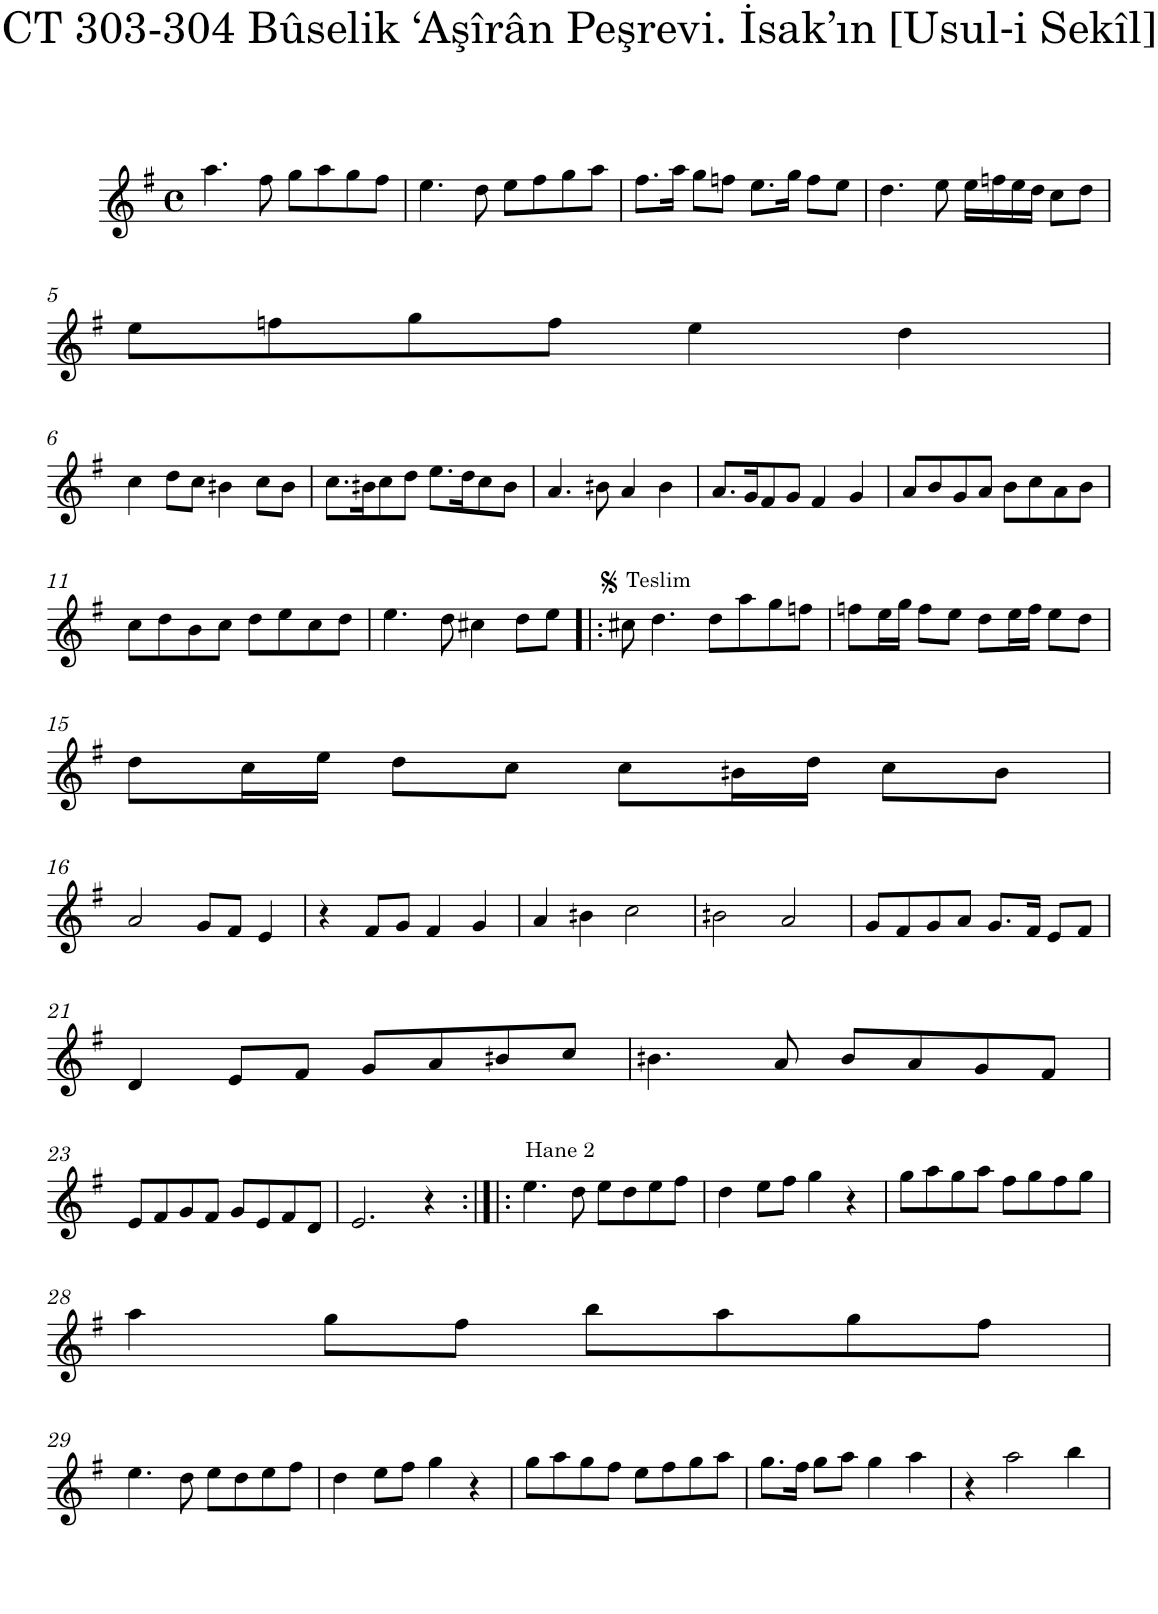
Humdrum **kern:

**kern
*part1
*staff1
*I"Piano
*I'Pno.
*clefG2
*k[f#]
*M4/4
*met(c)
=1
4.aa\
8ff#\
8gg\L
8aa\
8gg\
8ff#\J
=2
4.ee\
8dd\
8ee\L
8ff#\
8gg\
8aa\J
=3
8.ff#\L
16aa\Jk
8gg\L
8ffn\J
8.ee\L
16gg\Jk
8ff\L
8ee\J
=4
4.dd\
8ee\
16ee\LL
16ffn\
16ee\
16dd\JJ
8cc\L
8dd\J
!!LO:LB:g=z
=5
8ee\L
8ffn\
8gg\
8ff\J
4ee\
4dd\
!!LO:LB:g=z
=6
4cc\
8dd\L
8cc\J
4bn\
8cc\L
8b\J
=7
8.cc\L
16bn\K
8cc\
8dd\J
8.ee\L
16dd\K
8cc\
8b\J
=8
4.a/
8bn\
4a/
4b\
=9
8.a/L
16g/K
8f#/
8g/J
4f#/
4g/
=10
8a/L
8b/
8g/
8a/J
8b\L
8cc\
8a\
8b\J
!!LO:LB:g=z
=11
8cc\L
8dd\
8b\
8cc\J
8dd\L
8ee\
8cc\
8dd\J
=12
4.ee\
8dd\
4cc#X\
8dd\L
8ee\J
=13!|:
!LO:TX:a:t=Teslim
8cc#X\
4.dd\
8dd\L
8aa\
8gg\
8ffn\J
=14
8ffn\L
16ee\L
16gg\JJ
8ff\L
8ee\J
8dd\L
16ee\L
16ff\JJ
8ee\L
8dd\J
!!LO:LB:g=z
=15
8dd\L
16cc\L
16ee\JJ
8dd\L
8cc\J
8cc\L
16bn\L
16dd\JJ
8cc\L
8b\J
!!LO:LB:g=z
=16
2a/
8g/L
8f#/J
4e/
=17
4r
8f#/L
8g/J
4f#/
4g/
=18
4a/
4bn\
2cc\
=19
2bn\
2a/
=20
8g/L
8f#/
8g/
8a/J
8.g/L
16f#/Jk
8e/L
8f#/J
!!LO:LB:g=z
=21
4d/
8e/L
8f#/J
8g/L
8a/
8bn/
8cc/J
=22
4.bn\
8a/
8b/L
8a/
8g/
8f#/J
!!LO:LB:g=z
=23
8e/L
8f#/
8g/
8f#/J
8g/L
8e/
8f#/
8d/J
=24
2.e/
4r
=25:|!|:
!LO:TX:a:t=Hane 2
4.ee\
8dd\
8ee\L
8dd\
8ee\
8ff#\J
=26
4dd\
8ee\L
8ff#\J
4gg\
4r
=27
8gg\L
8aa\
8gg\
8aa\J
8ff#\L
8gg\
8ff#\
8gg\J
!!LO:LB:g=z
=28
4aa\
8gg\L
8ff#\J
8bb\L
8aa\
8gg\
8ff#\J
!!LO:LB:g=z
=29
4.ee\
8dd\
8ee\L
8dd\
8ee\
8ff#\J
=30
4dd\
8ee\L
8ff#\J
4gg\
4r
=31
8gg\L
8aa\
8gg\
8ff#\J
8ee\L
8ff#\
8gg\
8aa\J
=32
8.gg\L
16ff#\Jk
8gg\L
8aa\J
4gg\
4aa\
=33
4r
2aa\
4bb\
=
*-
